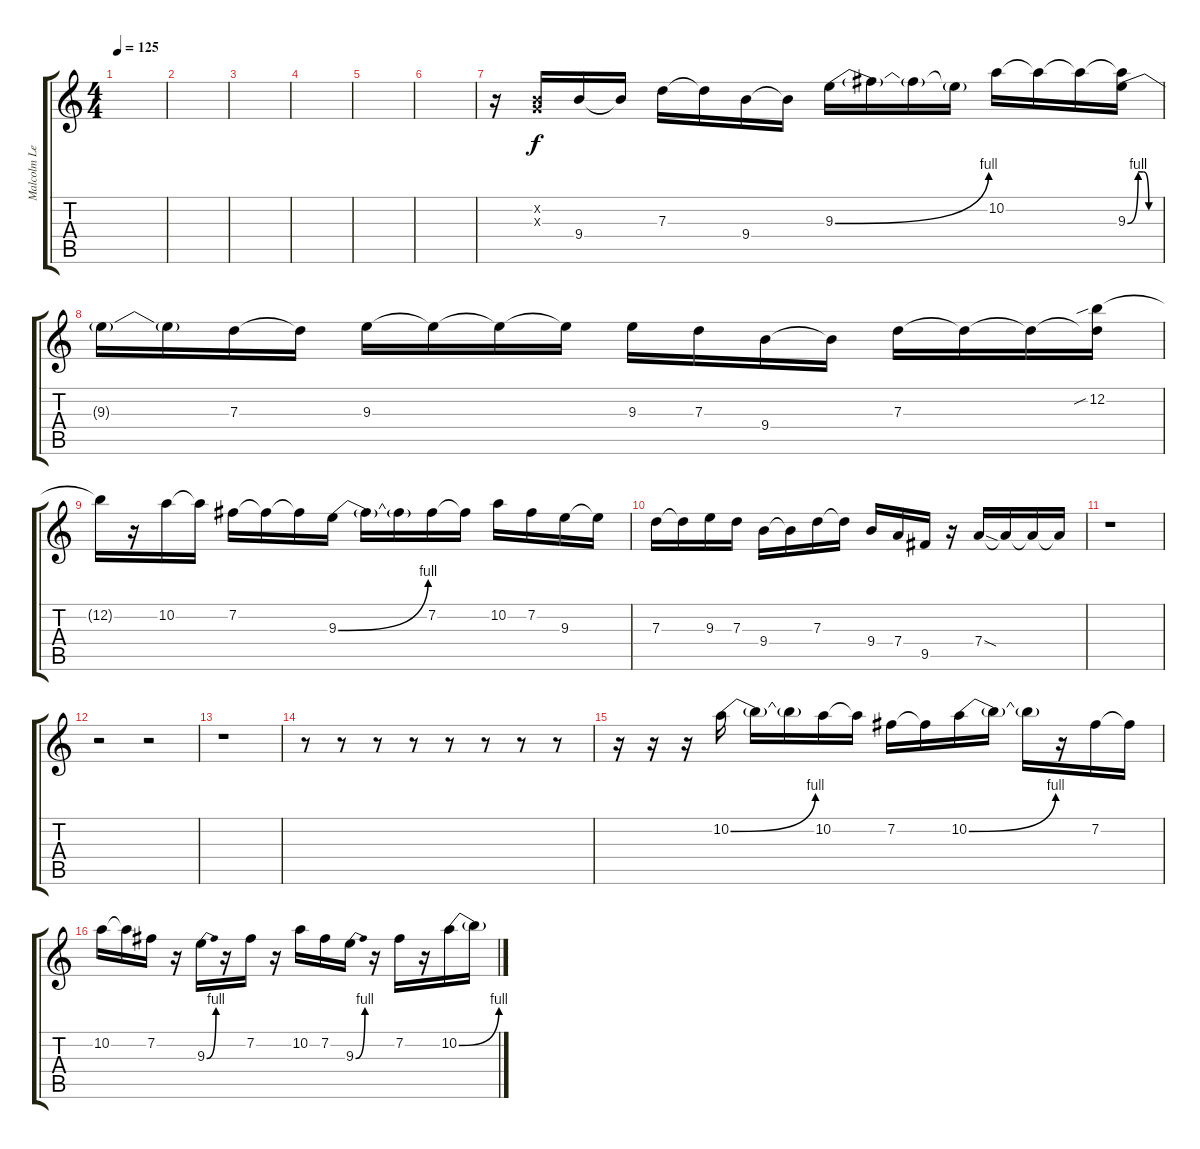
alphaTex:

\track ("Malcolm Lead" "Malcolm Le") {instrument overdrivenguitar}
\staff {score tabs}
\tuning (E4 B3 G3 D3 A2 E2) {hide}
\ts (4 4)
\tempo 125
\clef g2
\ks c
|
|
|
|
|
|
r.16 (0.2{x} 0.3{x}).16 9.4.16 9.4{t}.16 7.3.16 7.3{t}.16 9.4.16 9.4{t}.16 9.3{be (bend 0 0 60 4)}.16 9.3{t}.16 9.3{t}.16 9.3{t}.16 10.2.16 10.2{t}.16 10.2{t}.16 (10.2{t} 9.3{be (custom 0 0 20 4 30 4 40 0 60 0)}).16 |
9.3{t}.16 9.3{t}.16 7.3.16 7.3{t}.16 9.3.16 9.3{t}.16 9.3{t}.16 9.3{t}.16 9.3.16 7.3.16 9.4.16 9.4{t}.16 7.3.16 7.3{t}.16 7.3{t}.16 (12.2{sib} 7.3{t}).16 |
12.2{t}.16 r.16 10.2.16 10.2{t}.16 7.2.16 7.2{t}.16 7.2{t}.16 9.3{be (bend 0 0 60 4)}.16 9.3{t}.16 9.3{t}.16 7.2.16 7.2{t}.16 10.2.16 7.2.16 9.3.16 9.3{t}.16 |
7.3.16 7.3{t}.16 9.3.16 7.3.16 9.4.16 9.4{t}.16 7.3.16 7.3{t}.16 9.4.16 7.4.16 9.5.16 r.16 7.4{sod}.16 7.4{t}.16 7.4{t}.16 7.4{t}.16 |
r.1 |
r.2 r.2 |
r.1 |
r.8 r.8 r.8 r.8 r.8 r.8 r.8 r.8 |
r.16 r.16 r.16 10.2{be (bend 0 0 60 4)}.16 10.2{t}.16 10.2{t}.16 10.2.16 10.2{t}.16 7.2.16 7.2{t}.16 10.2{be (bend 0 0 60 4)}.16 10.2{t}.16 10.2{t}.16 r.16 7.2.16 7.2{t}.16 |
10.2.16 10.2{t}.16 7.2.16 r.16 9.3{be (bend 0 0 60 4)}.16 r.16 7.2.16 r.16 10.2.16 7.2.16 9.3{be (bend 0 0 60 4)}.16 r.16 7.2.16 r.16 10.2{be (bend 0 0 60 4)}.16 10.2{t}.16
